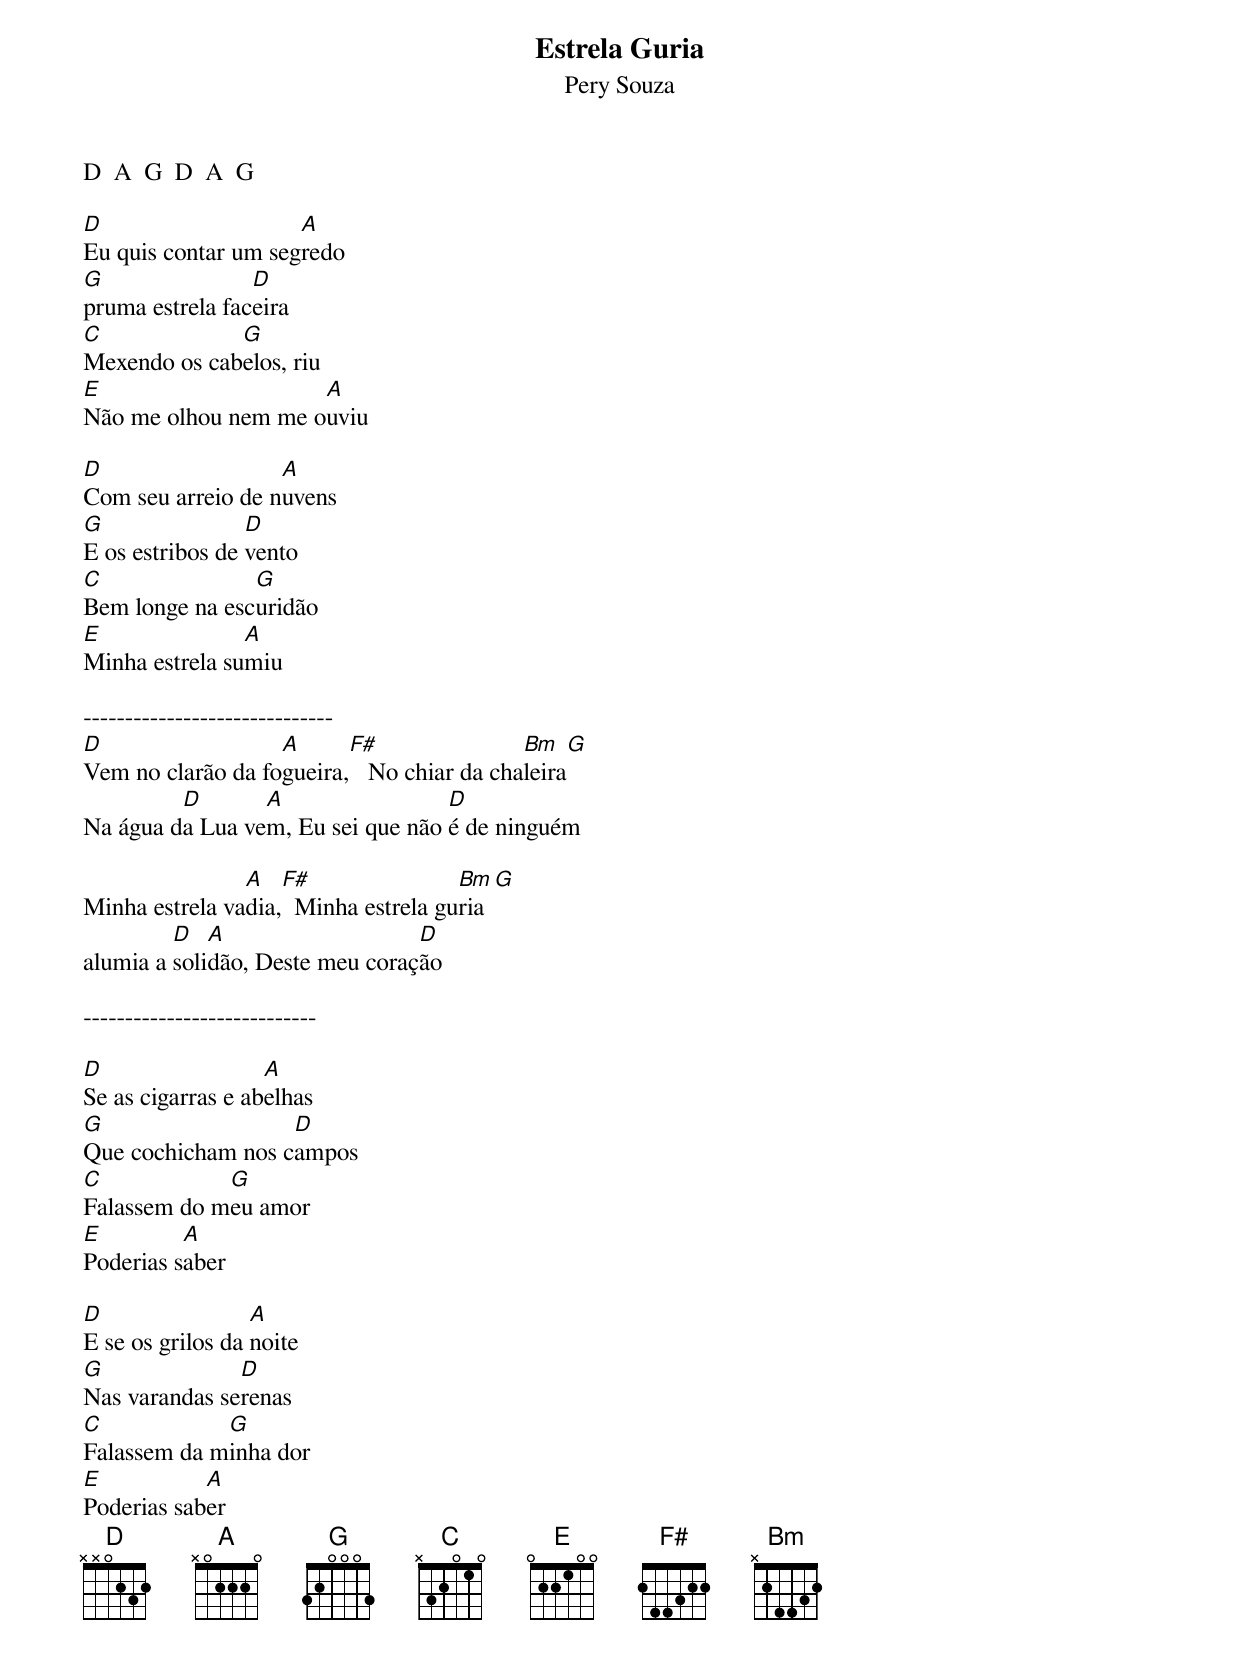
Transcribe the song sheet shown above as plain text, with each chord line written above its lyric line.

Estrela Guria
Pery Souza


D  A  G  D  A  G

D                    A
Eu quis contar um segredo
G                D
pruma estrela faceira
C             G
Mexendo os cabelos, riu
E                    A
Não me olhou nem me ouviu

D                  A
Com seu arreio de nuvens
G                D
E os estribos de vento
C               G
Bem longe na escuridão
E               A
Minha estrela sumiu

------------------------------
D                  A      F#                Bm     G
Vem no clarão da fogueira,   No chiar da chaleira
         D       A                 D
Na água da Lua vem, Eu sei que não é de ninguém

                A   F#                Bm     G
Minha estrela vadia,  Minha estrela guria
         D   A                   D
alumia a solidão, Deste meu coração

----------------------------

D                  A
Se as cigarras e abelhas
G                  D
Que cochicham nos campos
C            G
Falassem do meu amor
E         A
Poderias saber

D                 A
E se os grilos da noite
G              D
Nas varandas serenas
C            G
Falassem da minha dor
E           A
Poderias saber
